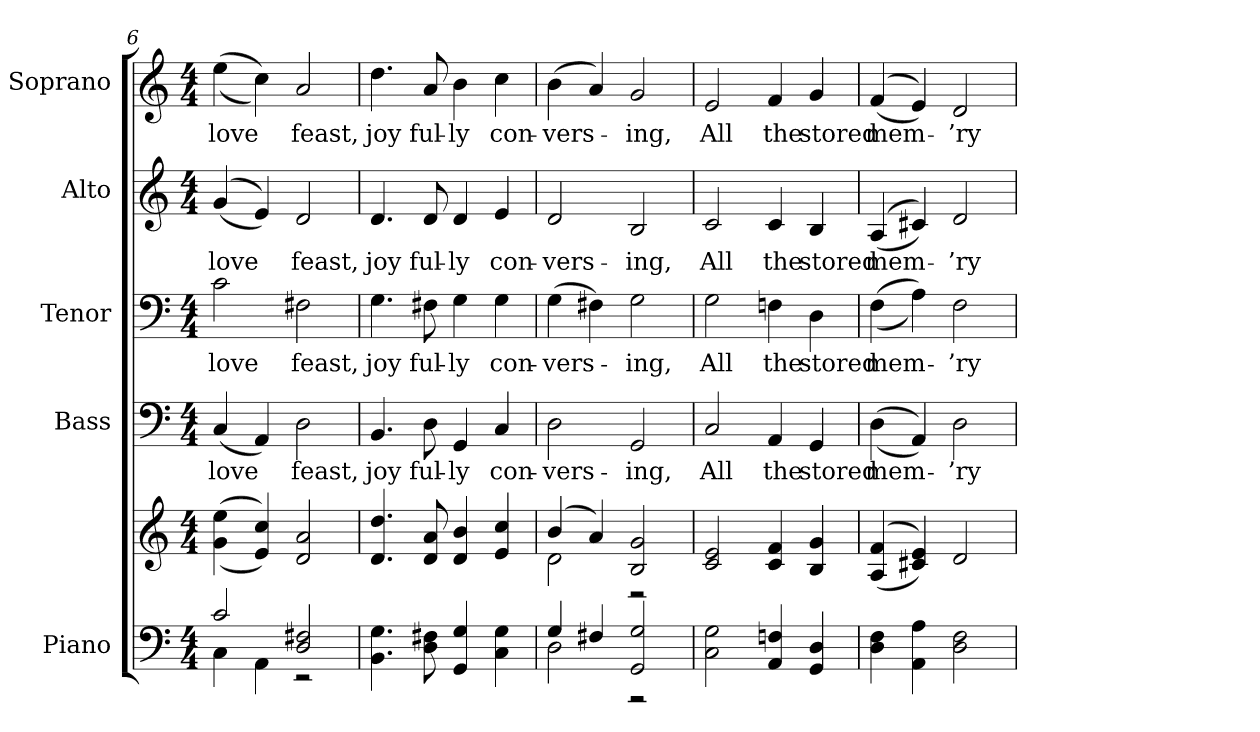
**kern	**kern	**kern	**text	**kern	**text	**kern	**text	**kern	**text
*part5	*part5	*part4	*part4	*part3	*part3	*part2	*part2	*part1	*part1
*staff6	*staff5	*staff4	*staff4	*staff3	*staff3	*staff2	*staff2	*staff1	*staff1
*I"Piano	*	*I"Bass	*	*I"Tenor	*	*I"Alto	*	*I"Soprano	*
*I'Pno.	*	*I'B.	*	*I'T.	*	*I'A.	*	*I'S.	*
*clefF4	*clefG2	*clefF4	*	*clefF4	*	*clefG2	*	*clefG2	*
*k[]	*k[]	*k[]	*	*k[]	*	*k[]	*	*k[]	*
*C:	*C:	*C:	*	*C:	*	*C:	*	*C:	*
*M4/4	*M4/4	*M4/4	*	*M4/4	*	*M4/4	*	*M4/4	*
=6	=6	=6	=6	=6	=6	=6	=6	=6	=6
*^	*	*	*	*	*	*	*	*	*
!	!	!	!	!LO:LY:b:color=#000000	!	!	!	!	!	!
!	!	!	!	!	!	!LO:LY:b:color=#000000	!	!	!	!
!	!	!	!	!	!	!	!	!LO:LY:b:color=#000000	!	!
!	!	!	!	!	!	!	!	!	!	!LO:LY:b:color=#000000
2ci/	4Ci\	((4gi\ 4eei	(4Ci/	love	2ci\	love	((4gi/	love	((4eei\	love
.	4AAi\	4ei/ 4cci))	4AAi/)	.	.	.	4ei/))	.	4cci\))	.
!	!	!	!	!LO:LY:b:color=#000000	!	!	!	!	!	!
!	!	!	!	!	!	!LO:LY:b:color=#000000	!	!	!	!
!	!	!	!	!	!	!	!	!LO:LY:b:color=#000000	!	!
!	!	!	!	!	!	!	!	!	!	!LO:LY:b:color=#000000
2Di/ 2F#Xi	2r	2di/ 2ai	2Di\	feast,	2F#Xi\	feast,	2di/	feast,	2ai/	feast,
*v	*v	*	*	*	*	*	*	*	*	*
!!LO:PB:g=z
=7	=7	=7	=7	=7	=7	=7	=7	=7	=7
*^	*	*	*	*	*	*	*	*	*
!	!	!	!	!LO:LY:b:color=#000000	!	!	!	!	!	!
*v	*v	*	*	*	*	*	*	*	*	*
*^	*	*	*	*	*	*	*	*	*
!	!	!	!	!	!	!LO:LY:b:color=#000000	!	!	!	!
*v	*v	*	*	*	*	*	*	*	*	*
*^	*	*	*	*	*	*	*	*	*
!	!	!	!	!	!	!	!	!LO:LY:b:color=#000000	!	!
*v	*v	*	*	*	*	*	*	*	*	*
*^	*	*	*	*	*	*	*	*	*
!	!	!	!	!	!	!	!	!	!	!LO:LY:b:color=#000000
*v	*v	*	*	*	*	*	*	*	*	*
4.BBi\ 4.Gi	4.di/ 4.ddi	4.BBi/	joy	4.Gi\	joy	4.di/	joy	4.ddi\	joy
!	!	!	!LO:LY:b:color=#000000	!	!	!	!	!	!
!	!	!	!	!	!LO:LY:b:color=#000000	!	!	!	!
!	!	!	!	!	!	!	!LO:LY:b:color=#000000	!	!
!	!	!	!	!	!	!	!	!	!LO:LY:b:color=#000000
8Di\ 8F#Xi	8di/ 8ai	8Di\	ful-	8F#Xi\	ful-	8di/	ful-	8ai/	ful-
!	!	!	!LO:LY:b:color=#000000	!	!	!	!	!	!
!	!	!	!	!	!LO:LY:b:color=#000000	!	!	!	!
!	!	!	!	!	!	!	!LO:LY:b:color=#000000	!	!
!	!	!	!	!	!	!	!	!	!LO:LY:b:color=#000000
4GGi/ 4Gi	4di/ 4bi	4GGi/	-ly	4Gi\	-ly	4di/	-ly	4bi\	-ly
!	!	!	!LO:LY:b:color=#000000	!	!	!	!	!	!
!	!	!	!	!	!LO:LY:b:color=#000000	!	!	!	!
!	!	!	!	!	!	!	!LO:LY:b:color=#000000	!	!
!	!	!	!	!	!	!	!	!	!LO:LY:b:color=#000000
4Ci\ 4Gi	4ei/ 4cci	4Ci/	con-	4Gi\	con-	4ei/	con-	4cci\	con-
=8	=8	=8	=8	=8	=8	=8	=8	=8	=8
*^	*^	*	*	*	*	*	*	*	*
!	!	!	!	!	!LO:LY:b:color=#000000	!	!	!	!	!	!
!	!	!	!	!	!	!	!LO:LY:b:color=#000000	!	!	!	!
!	!	!	!	!	!	!	!	!	!LO:LY:b:color=#000000	!	!
!	!	!	!	!	!	!	!	!	!	!	!LO:LY:b:color=#000000
4Gi/	2Di\	(4bi/	2di\	2Di\	-vers-	(4Gi\	-vers-	2di/	-vers-	(4bi\	-vers-
4F#Xi/	.	4ai/)	.	.	.	4F#Xi\)	.	.	.	4ai/)	.
!	!	!	!	!	!LO:LY:b:color=#000000	!	!	!	!	!	!
!	!	!	!	!	!	!	!LO:LY:b:color=#000000	!	!	!	!
!	!	!	!	!	!	!	!	!	!LO:LY:b:color=#000000	!	!
!	!	!	!	!	!	!	!	!	!	!	!LO:LY:b:color=#000000
2GGi/ 2Gi	2r	2Bi/ 2gi	2r	2GGi/	-ing,	2Gi\	-ing,	2Bi/	-ing,	2gi/	-ing,
*v	*v	*	*	*	*	*	*	*	*	*	*
*	*v	*v	*	*	*	*	*	*	*	*
=9	=9	=9	=9	=9	=9	=9	=9	=9	=9
*^	*^	*	*	*	*	*	*	*	*
!	!	!	!	!	!LO:LY:b:color=#000000	!	!	!	!	!	!
*v	*v	*	*	*	*	*	*	*	*	*	*
*	*v	*v	*	*	*	*	*	*	*	*
*^	*^	*	*	*	*	*	*	*	*
!	!	!	!	!	!	!	!LO:LY:b:color=#000000	!	!	!	!
*v	*v	*	*	*	*	*	*	*	*	*	*
*	*v	*v	*	*	*	*	*	*	*	*
*^	*^	*	*	*	*	*	*	*	*
!	!	!	!	!	!	!	!	!	!LO:LY:b:color=#000000	!	!
*v	*v	*	*	*	*	*	*	*	*	*	*
*	*v	*v	*	*	*	*	*	*	*	*
*^	*^	*	*	*	*	*	*	*	*
!	!	!	!	!	!	!	!	!	!	!	!LO:LY:b:color=#000000
*v	*v	*	*	*	*	*	*	*	*	*	*
*	*v	*v	*	*	*	*	*	*	*	*
2Ci\ 2Gi	2ci/ 2ei	2Ci/	All	2Gi\	All	2ci/	All	2ei/	All
!	!	!	!LO:LY:b:color=#000000	!	!	!	!	!	!
!	!	!	!	!	!LO:LY:b:color=#000000	!	!	!	!
!	!	!	!	!	!	!	!LO:LY:b:color=#000000	!	!
!	!	!	!	!	!	!	!	!	!LO:LY:b:color=#000000
4AAi/ 4Fni	4ci/ 4fi	4AAi/	the	4Fni\	the	4ci/	the	4fi/	the
!	!	!	!LO:LY:b:color=#000000	!	!	!	!	!	!
!	!	!	!	!	!LO:LY:b:color=#000000	!	!	!	!
!	!	!	!	!	!	!	!LO:LY:b:color=#000000	!	!
!	!	!	!	!	!	!	!	!	!LO:LY:b:color=#000000
4GGi/ 4Di	4Bi/ 4gi	4GGi/	stored	4Di\	stored	4Bi/	stored	4gi/	stored
!!LO:PB:g=z
=10	=10	=10	=10	=10	=10	=10	=10	=10	=10
!	!	!	!LO:LY:b:color=#000000	!	!	!	!	!	!
!	!	!	!	!	!LO:LY:b:color=#000000	!	!	!	!
!	!	!	!	!	!	!	!LO:LY:b:color=#000000	!	!
!	!	!	!	!	!	!	!	!	!LO:LY:b:color=#000000
4Di\ 4Fi	((4Ai/ 4fi	((4Di\	mem-	((4Fi\	mem-	((4Ai/	mem-	((4fi/	mem-
4AAi\ 4Ai	4c#Xi/ 4ei))	4AAi/))	.	4Ai\))	.	4c#Xi/))	.	4ei/))	.
!	!	!	!LO:LY:b:color=#000000	!	!	!	!	!	!
!	!	!	!	!	!LO:LY:b:color=#000000	!	!	!	!
!	!	!	!	!	!	!	!LO:LY:b:color=#000000	!	!
!	!	!	!	!	!	!	!	!	!LO:LY:b:color=#000000
2Di\ 2Fi	2di/	2Di\	-’ry	2Fi\	-’ry	2di/	-’ry	2di/	-’ry
=	=	=	=	=	=	=	=	=	=
*-	*-	*-	*-	*-	*-	*-	*-	*-	*-
